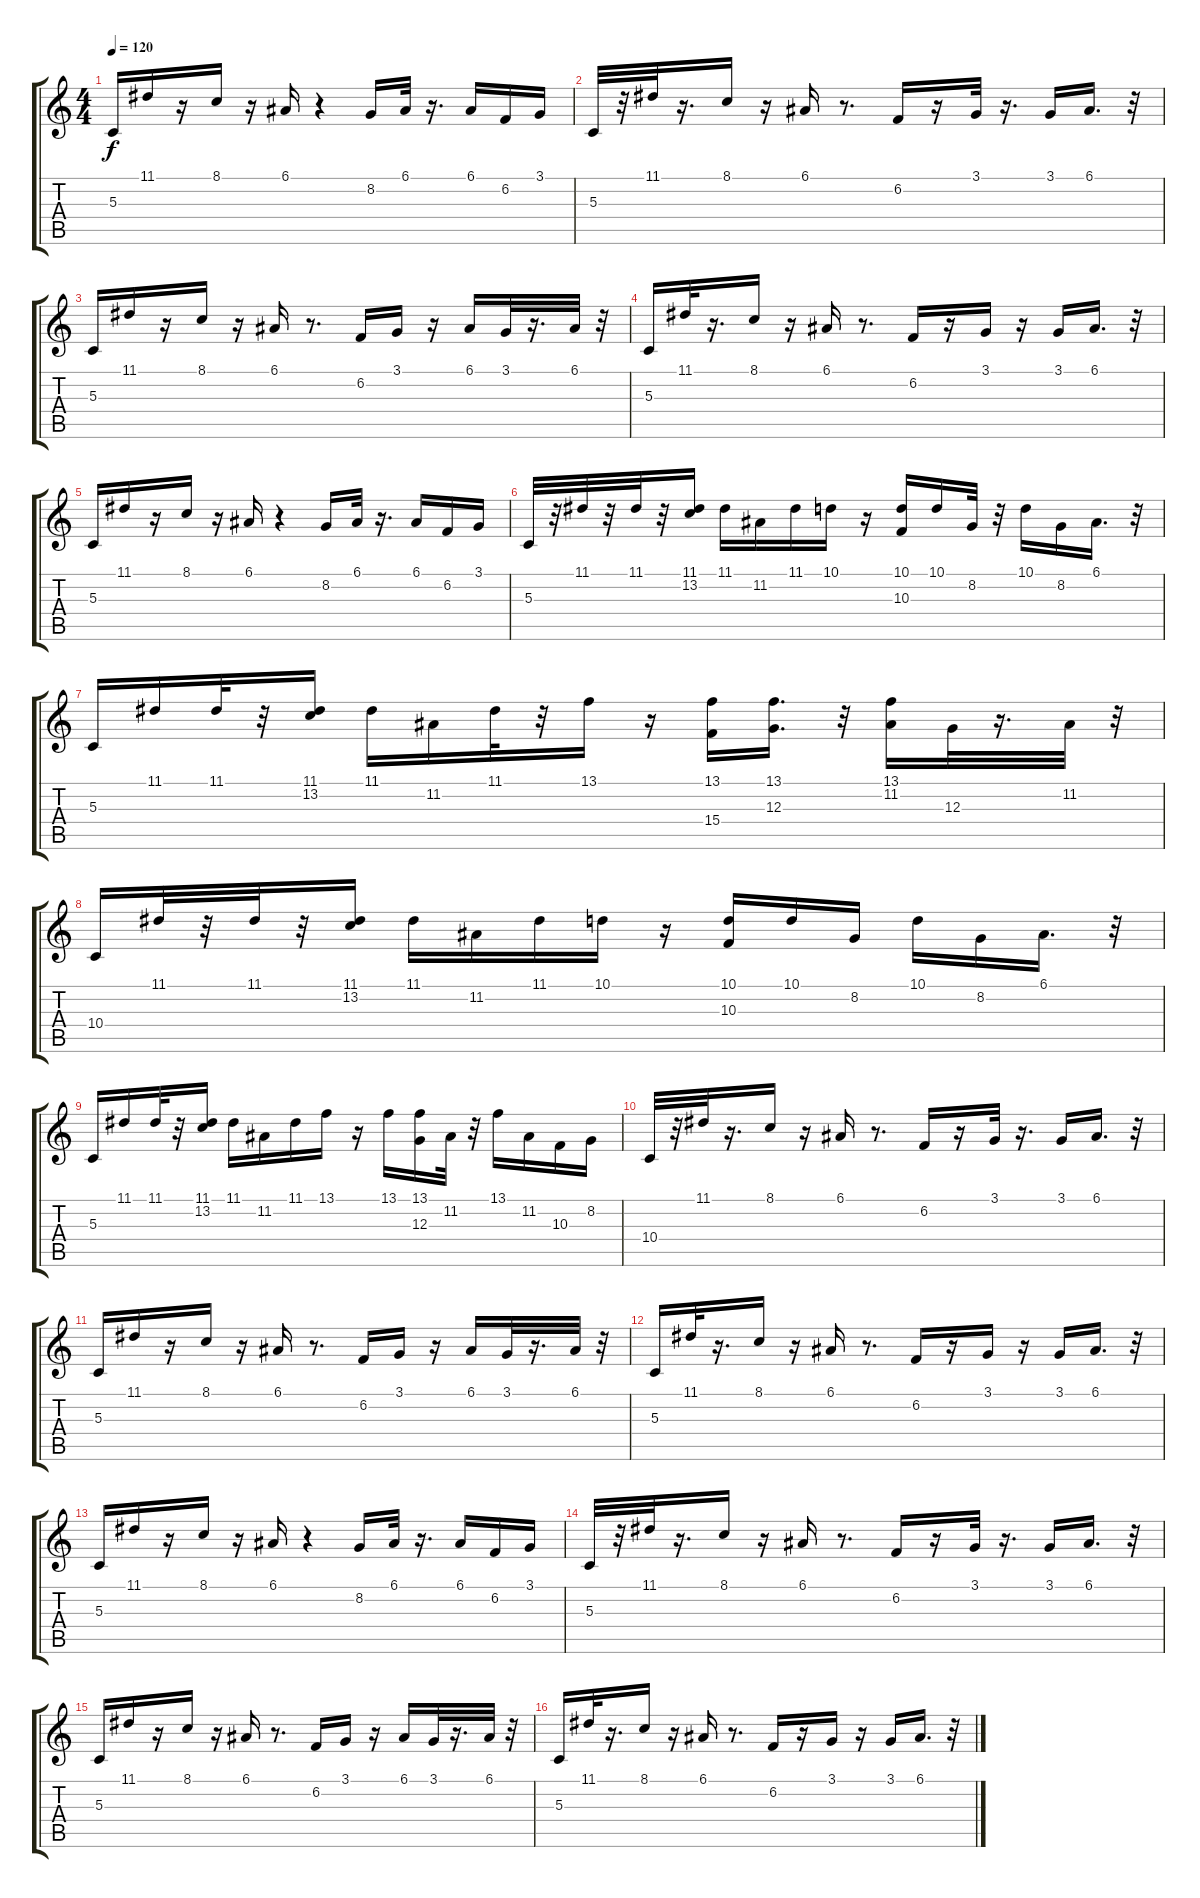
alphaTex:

\track "" {instrument blownbottle}
\staff {score tabs}
\tuning (E4 B3 G3 D3 A2 E2) {hide}
\ts (4 4)
\tempo 120
\clef g2
\ks c
5.3.16{dy f} 11.1.16 r.16 8.1.16 r.16 6.1.16 r.4 8.2.16 6.1.32 r.16{d} 6.1.16 6.2.16 3.1.16 |
5.3.32 r.32 11.1.32 r.16{d} 8.1.16 r.16 6.1.16 r.8{d} 6.2.16 r.16 3.1.32 r.16{d} 3.1.16 6.1.16{d} r.32 |
5.3.16 11.1.16 r.16 8.1.16 r.16 6.1.16 r.8{d} 6.2.16 3.1.16 r.16 6.1.16 3.1.32 r.16{d} 6.1.32 r.32 |
5.3.16 11.1.32 r.16{d} 8.1.16 r.16 6.1.16 r.8{d} 6.2.16 r.16 3.1.16 r.16 3.1.16 6.1.16{d} r.32 |
5.3.16 11.1.16 r.16 8.1.16 r.16 6.1.16 r.4 8.2.16 6.1.32 r.16{d} 6.1.16 6.2.16 3.1.16 |
5.3.32 r.32 11.1.32 r.32 11.1.32 r.32 (11.1 13.2).16 11.1.16 11.2.16 11.1.16 10.1.16 r.16 (10.1 10.3).16 10.1.16 8.2.32 r.32 10.1.16 8.2.16 6.1.16{d} r.32 |
5.3.16 11.1.16 11.1.32 r.32 (11.1 13.2).16 11.1.16 11.2.16 11.1.32 r.32 13.1.16 r.16 (13.1 15.4).16 (13.1 12.3).16{d} r.32 (13.1 11.2).16 12.3.32 r.16{d} 11.2.32 r.32 |
10.4.16 11.1.32 r.32 11.1.32 r.32 (11.1 13.2).16 11.1.16 11.2.16 11.1.16 10.1.16 r.16 (10.1 10.3).16 10.1.16 8.2.16 10.1.16 8.2.16 6.1.16{d} r.32 |
5.3.16 11.1.16 11.1.32 r.32 (11.1 13.2).16 11.1.16 11.2.16 11.1.16 13.1.16 r.16 13.1.16 (13.1 12.3).16 11.2.32 r.32 13.1.16 11.2.16 10.3.16 8.2.16 |
10.4.32 r.32 11.1.32 r.16{d} 8.1.16 r.16 6.1.16 r.8{d} 6.2.16 r.16 3.1.32 r.16{d} 3.1.16 6.1.16{d} r.32 |
5.3.16 11.1.16 r.16 8.1.16 r.16 6.1.16 r.8{d} 6.2.16 3.1.16 r.16 6.1.16 3.1.32 r.16{d} 6.1.32 r.32 |
5.3.16 11.1.32 r.16{d} 8.1.16 r.16 6.1.16 r.8{d} 6.2.16 r.16 3.1.16 r.16 3.1.16 6.1.16{d} r.32 |
5.3.16 11.1.16 r.16 8.1.16 r.16 6.1.16 r.4 8.2.16 6.1.32 r.16{d} 6.1.16 6.2.16 3.1.16 |
5.3.32 r.32 11.1.32 r.16{d} 8.1.16 r.16 6.1.16 r.8{d} 6.2.16 r.16 3.1.32 r.16{d} 3.1.16 6.1.16{d} r.32 |
5.3.16 11.1.16 r.16 8.1.16 r.16 6.1.16 r.8{d} 6.2.16 3.1.16 r.16 6.1.16 3.1.32 r.16{d} 6.1.32 r.32 |
5.3.16 11.1.32 r.16{d} 8.1.16 r.16 6.1.16 r.8{d} 6.2.16 r.16 3.1.16 r.16 3.1.16 6.1.16{d} r.32
